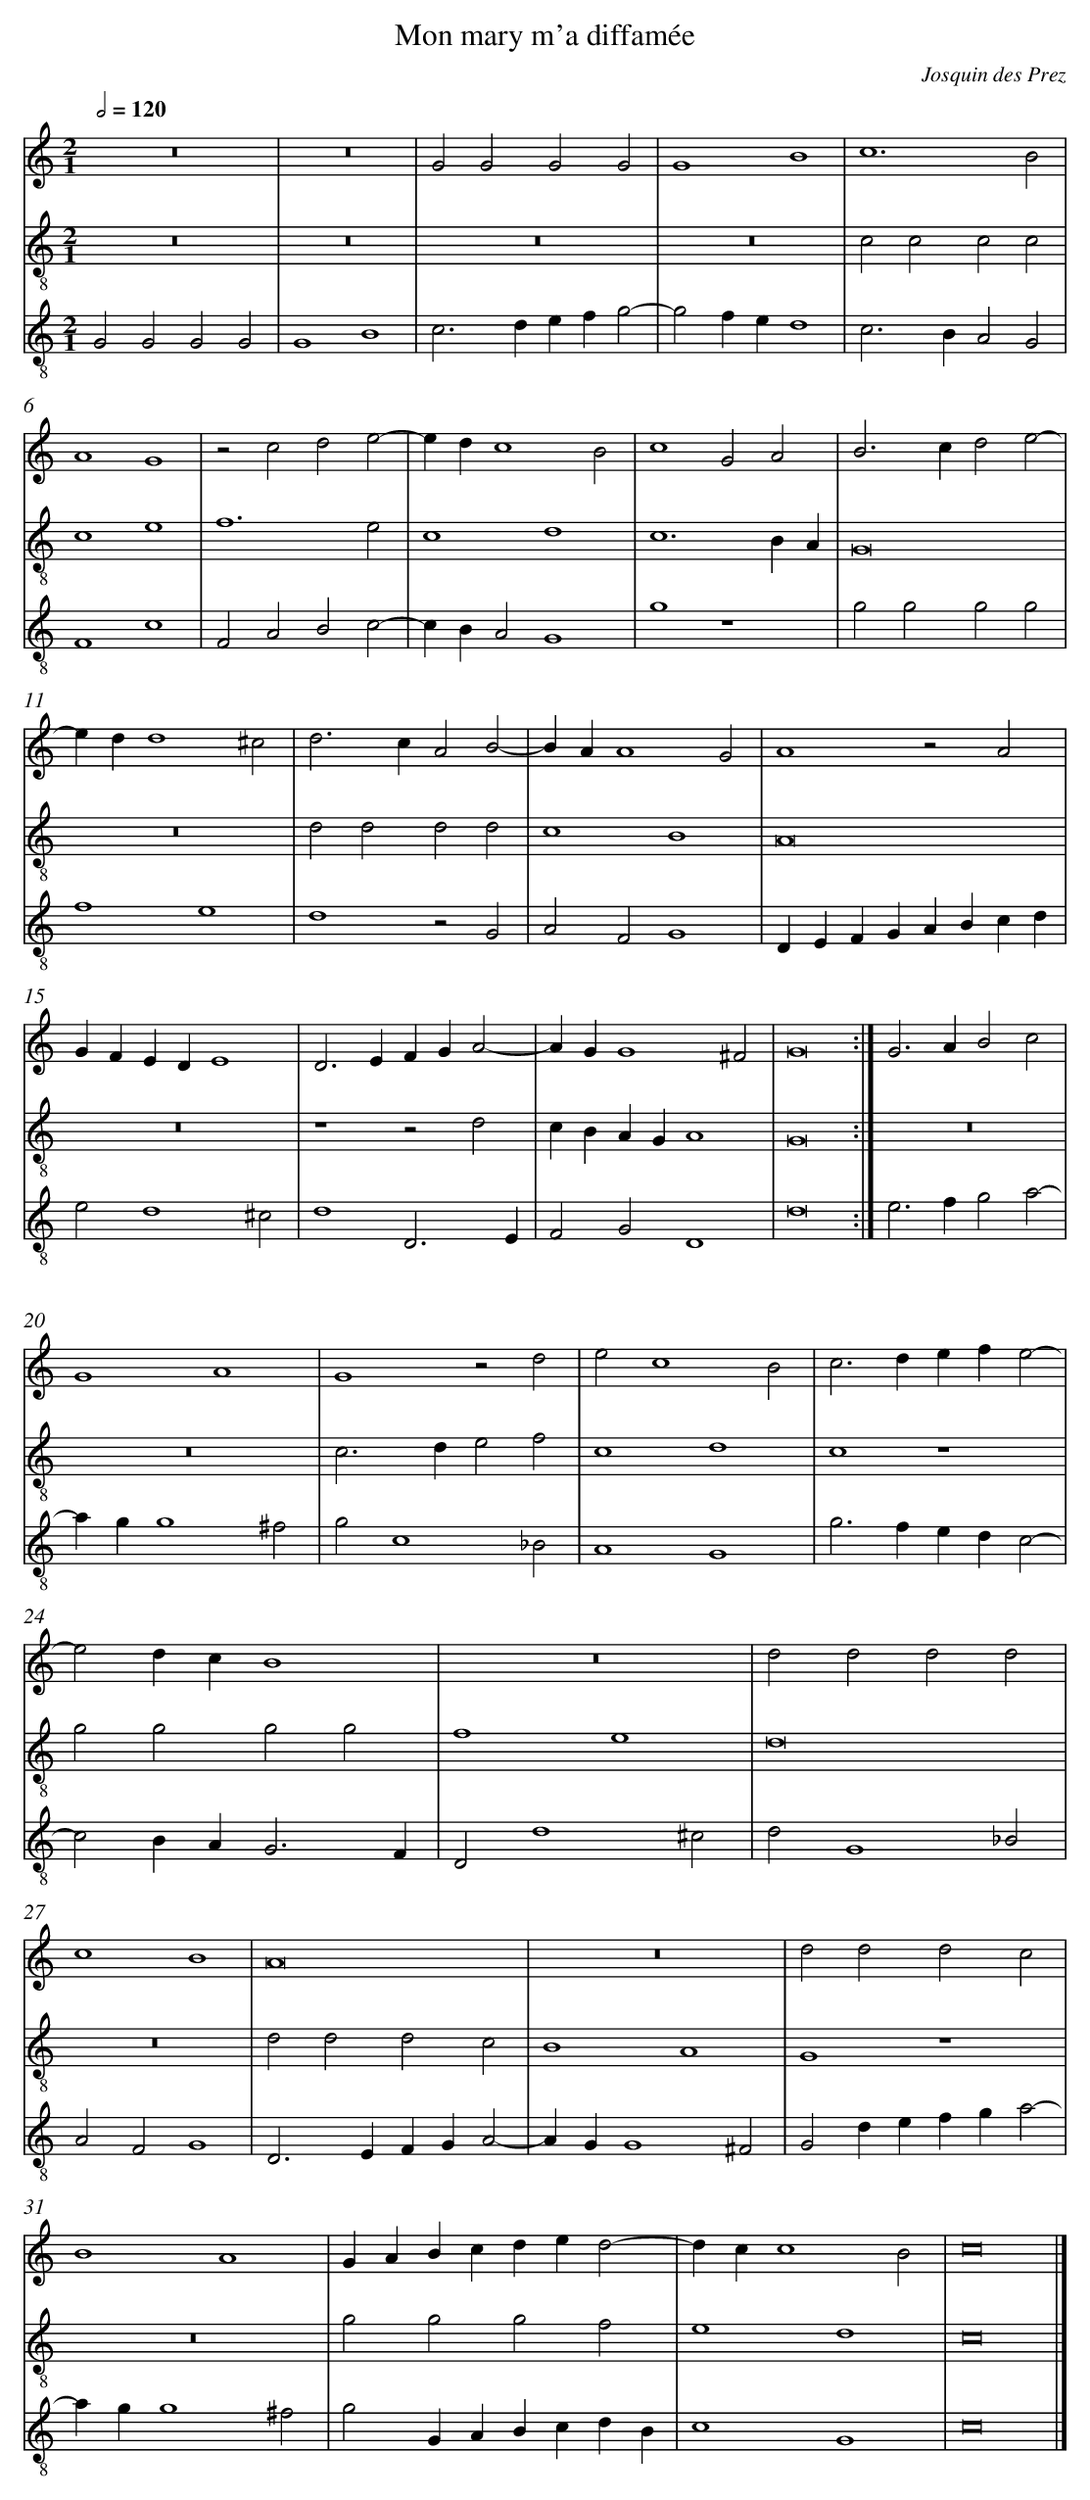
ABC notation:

X:1
T:Mon mary m'a diffam\'ee
C: Josquin des Prez
L: 1/4
M: 2/1
Q: 1/2=120
V: 1 clef=treble
V: 2 clef=treble-8
V: 3 clef=treble-8
K: C
[V:1] z8 |
[V:2] z8 |
[V:3] G2G2G2G2 |
[V:1] z8 |
[V:2] z8 |
[V:3] G4B4 |
[V:1] G2G2G2G2 |
[V:2] z8 |
[V:3] c3defg2- |
[V:1] G4B4 |
[V:2] z8 |
[V:3] g2fed4 |
[V:1] c6B2 |
[V:2] c2c2c2c2 |
[V:3] c3BA2G2 |
[V:1] A4G4 |
[V:2] c4e4 |
[V:3] F4c4 |
[V:1] z2c2d2e2- |
[V:2] f6e2 |
[V:3] F2A2B2c2- |
[V:1] edc4B2 |
[V:2] c4d4 |
[V:3] cBA2G4 |
[V:1] c4G2A2 |
[V:2] c6BA |
[V:3] g4z4 |
[V:1] B3cd2e2- |
[V:2] G8 |
[V:3] g2g2g2g2 |
[V:1] edd4^c2 |
[V:2] z8 |
[V:3] f4e4 |
[V:1] d3cA2B2- |
[V:2] d2d2d2d2 |
[V:3] d4z2G2 |
[V:1] BAA4G2 |
[V:2] c4B4 |
[V:3] A2F2G4 |
[V:1] A4z2A2 |
[V:2] A8 |
[V:3] DEFGABcd |
[V:1] GFEDE4 |
[V:2] z8 |
[V:3] e2d4^c2 |
[V:1] D3EFGA2- |
[V:2] z4z2d2 |
[V:3] d4D3E |
[V:1] AGG4^F2 |
[V:2] cBAGA4 |
[V:3] F2G2D4 |
[V:1] G8 :|]
[V:2] G8 :|]
[V:3] d8 :|]
[V:1] G3AB2c2 |
[V:2] z8 |
[V:3] e3fg2a2- |
[V:1] G4A4 |
[V:2] z8 |
[V:3] agg4^f2 |
[V:1] G4z2d2 |
[V:2] c3de2f2 |
[V:3] g2c4_B2 |
[V:1] e2c4B2 |
[V:2] c4d4 |
[V:3] A4G4 |
[V:1] c3defe2- |
[V:2] c4z4 |
[V:3] g3fedc2- |
[V:1] e2dcB4 |
[V:2] g2g2g2g2 |
[V:3] c2BAG3F |
[V:1] z8 |
[V:2] f4e4 |
[V:3] D2d4^c2 |
[V:1] d2d2d2d2 |
[V:2] d8 |
[V:3] d2G4_B2 |
[V:1] c4B4 |
[V:2] z8 |
[V:3] A2F2G4 |
[V:1] A8 |
[V:2] d2d2d2c2 |
[V:3] D3EFGA2- |
[V:1] z8 |
[V:2] B4A4 |
[V:3] AGG4^F2 |
[V:1] d2d2d2c2 |
[V:2] G4z4 |
[V:3] G2defga2- |
[V:1] B4A4 |
[V:2] z8 |
[V:3] agg4^f2 |
[V:1] GABcded2- |
[V:2] g2g2g2f2 |
[V:3] g2GABcdB |
[V:1] dcc4B2 |
[V:2] e4d4 |
[V:3] c4G4 |
[V:1] c8 |]
[V:2] c8 |]
[V:3] c8 |]
